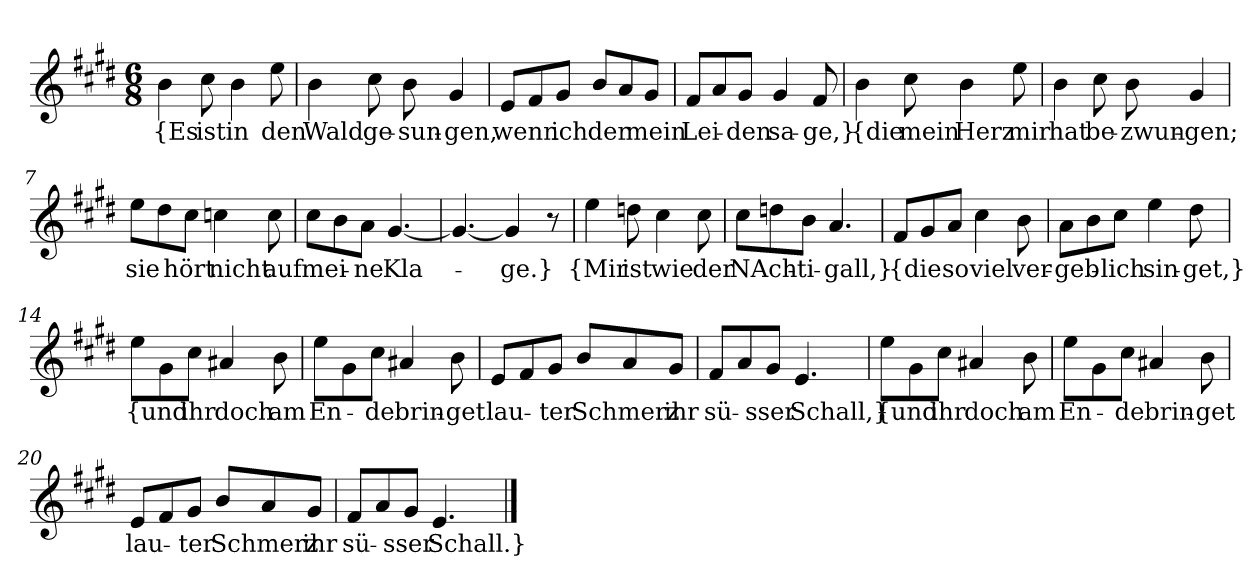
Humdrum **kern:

**kern	**text
*part1	*part1
*staff1	*staff1
*clefG2	*
*k[f#c#g#d#]	*
*M6/8	*
=1	=1
4b	{Es
8cc#	ist
4b	in
8ee	den
=2	=2
4b	Wald
8cc#	ge-
8b	-sun-
4g#	-gen,
=3	=3
8e/L	wenn
8f#/	.
8g#/J	ich
8b/L	der
8a/	.
8g#/J	mein
=4	=4
8f#/L	Lei-
8a/	.
8g#/J	-den
4g#	sa-
8f#	-ge,}
=5	=5
4b	{die
8cc#	mein
4b	Herz
8ee	mir
=6	=6
4b	hat
8cc#	be-
8b	-zwun-
4g#	-gen;
=7	=7
8ee\L	sie
8dd#\	.
8cc#\J	hört
4ccn	nicht
8cc	auf
=8	=8
8cc#\L	mei-
8b\	.
8a\J	-ne
[4.g#	Kla-
=9	=9
4.g#_	.
4g#]	-ge.}
8r	.
=10	=10
4ee	{Mir
8ddn	ist
4cc#	wie
8cc#	der
=11	=11
8cc#\L	NAch-
8ddn\	.
8b\J	-ti-
4.a	-gall,}
=12	=12
8f#/L	{die
8g#/	.
8a/J	so
4cc#	viel
8b	ver-
=13	=13
8a\L	geb-
8b\	.
8cc#\J	-lich
4ee	sin-
8dd#	-get,}
=14	=14
8ee\L	{und
8g#\	.
8cc#\J	ihr
4a#X	doch
8b	am
=15	=15
8ee\L	En-
8g#\	.
8cc#\J	de
4a#X	brin-
8b	-get
=16	=16
8e/L	lau-
8f#/	.
8g#/J	-ter
8b/L	Schmerz
8a/	.
8g#/J	ihr
=17	=17
8f#/L	sü-
8a/	.
8g#/J	-sser
4.e	Schall,}
=18	=18
8ee\L	{und
8g#\	.
8cc#\J	ihr
4a#X	doch
8b	am
=19	=19
8ee\L	En-
8g#\	.
8cc#\J	-de
4a#X	brin-
8b	-get
=20	=20
8e/L	lau-
8f#/	.
8g#/J	-ter
8b/L	Schmerz
8a/	.
8g#/J	ihr
=21	=21
8f#/L	sü-
8a/	.
8g#/J	-sser
4.e	Schall.}
==	==
*-	*-
